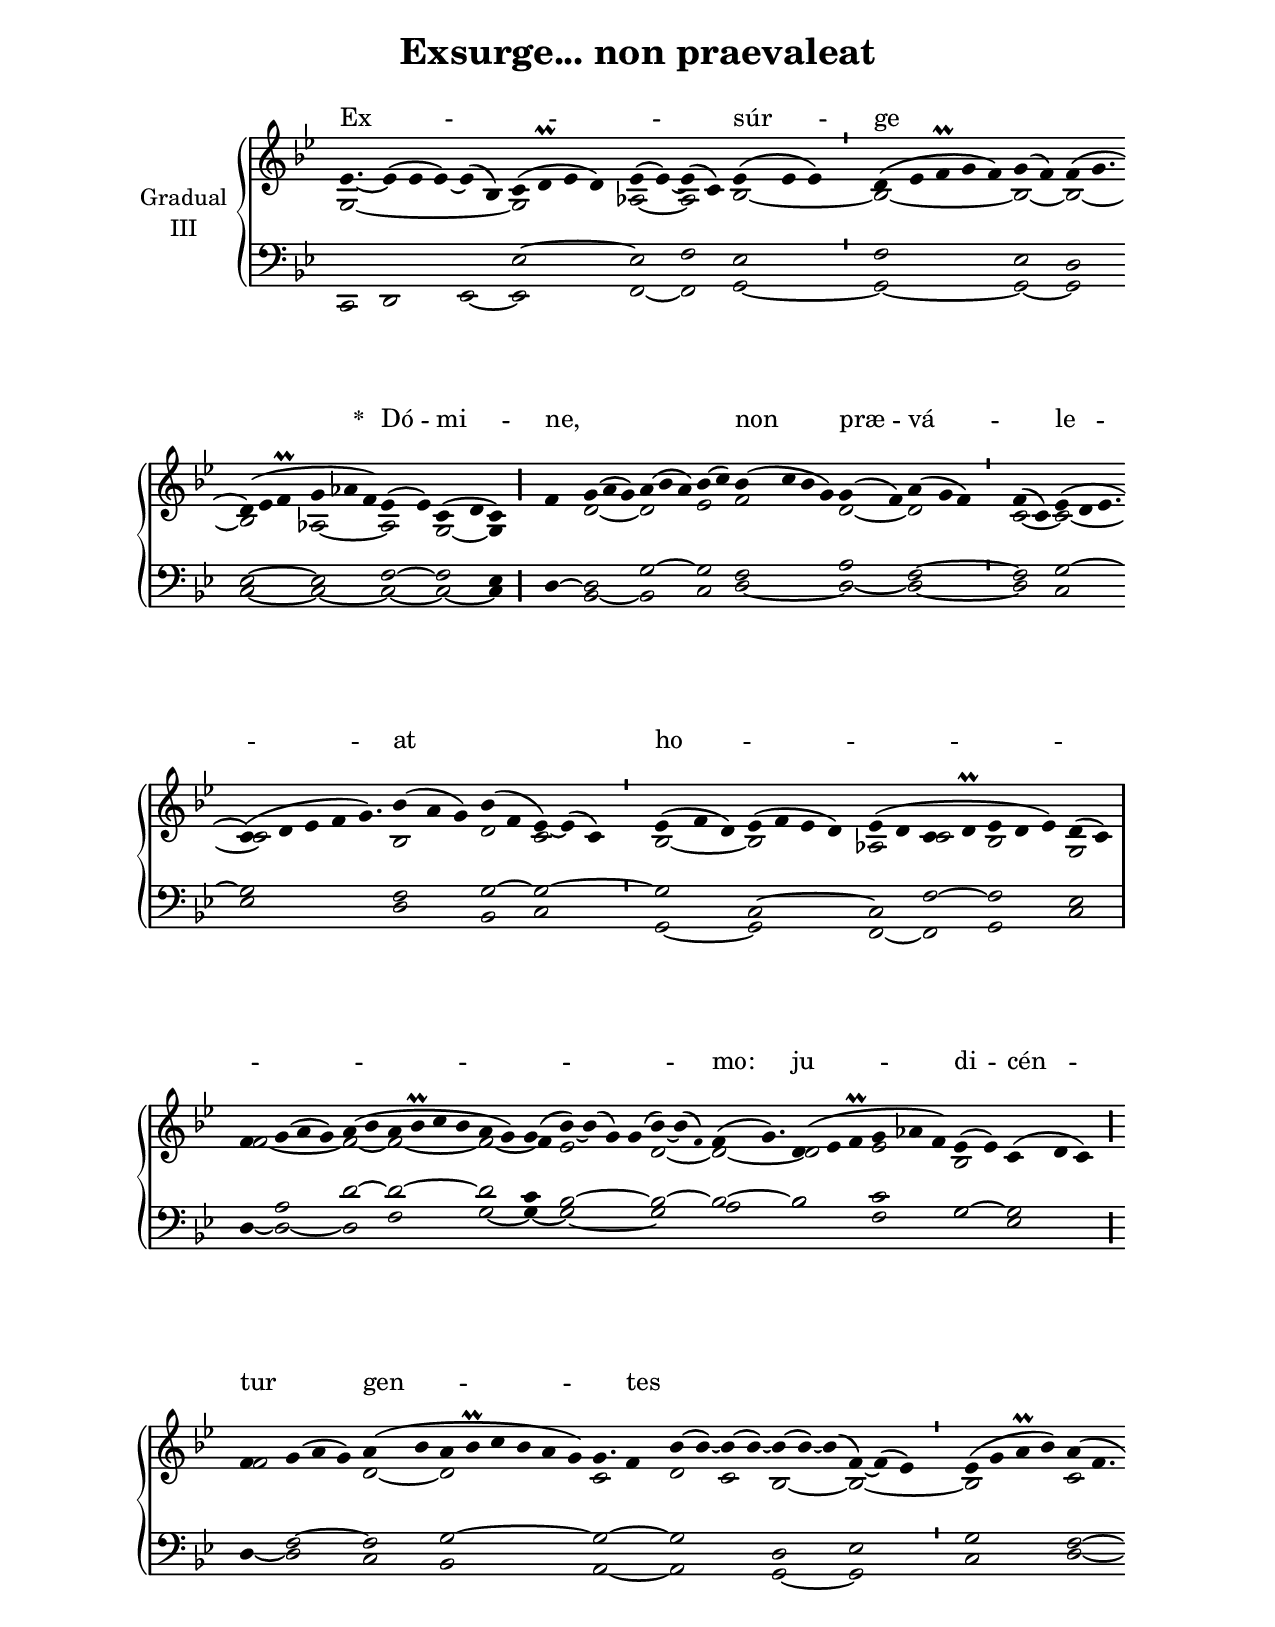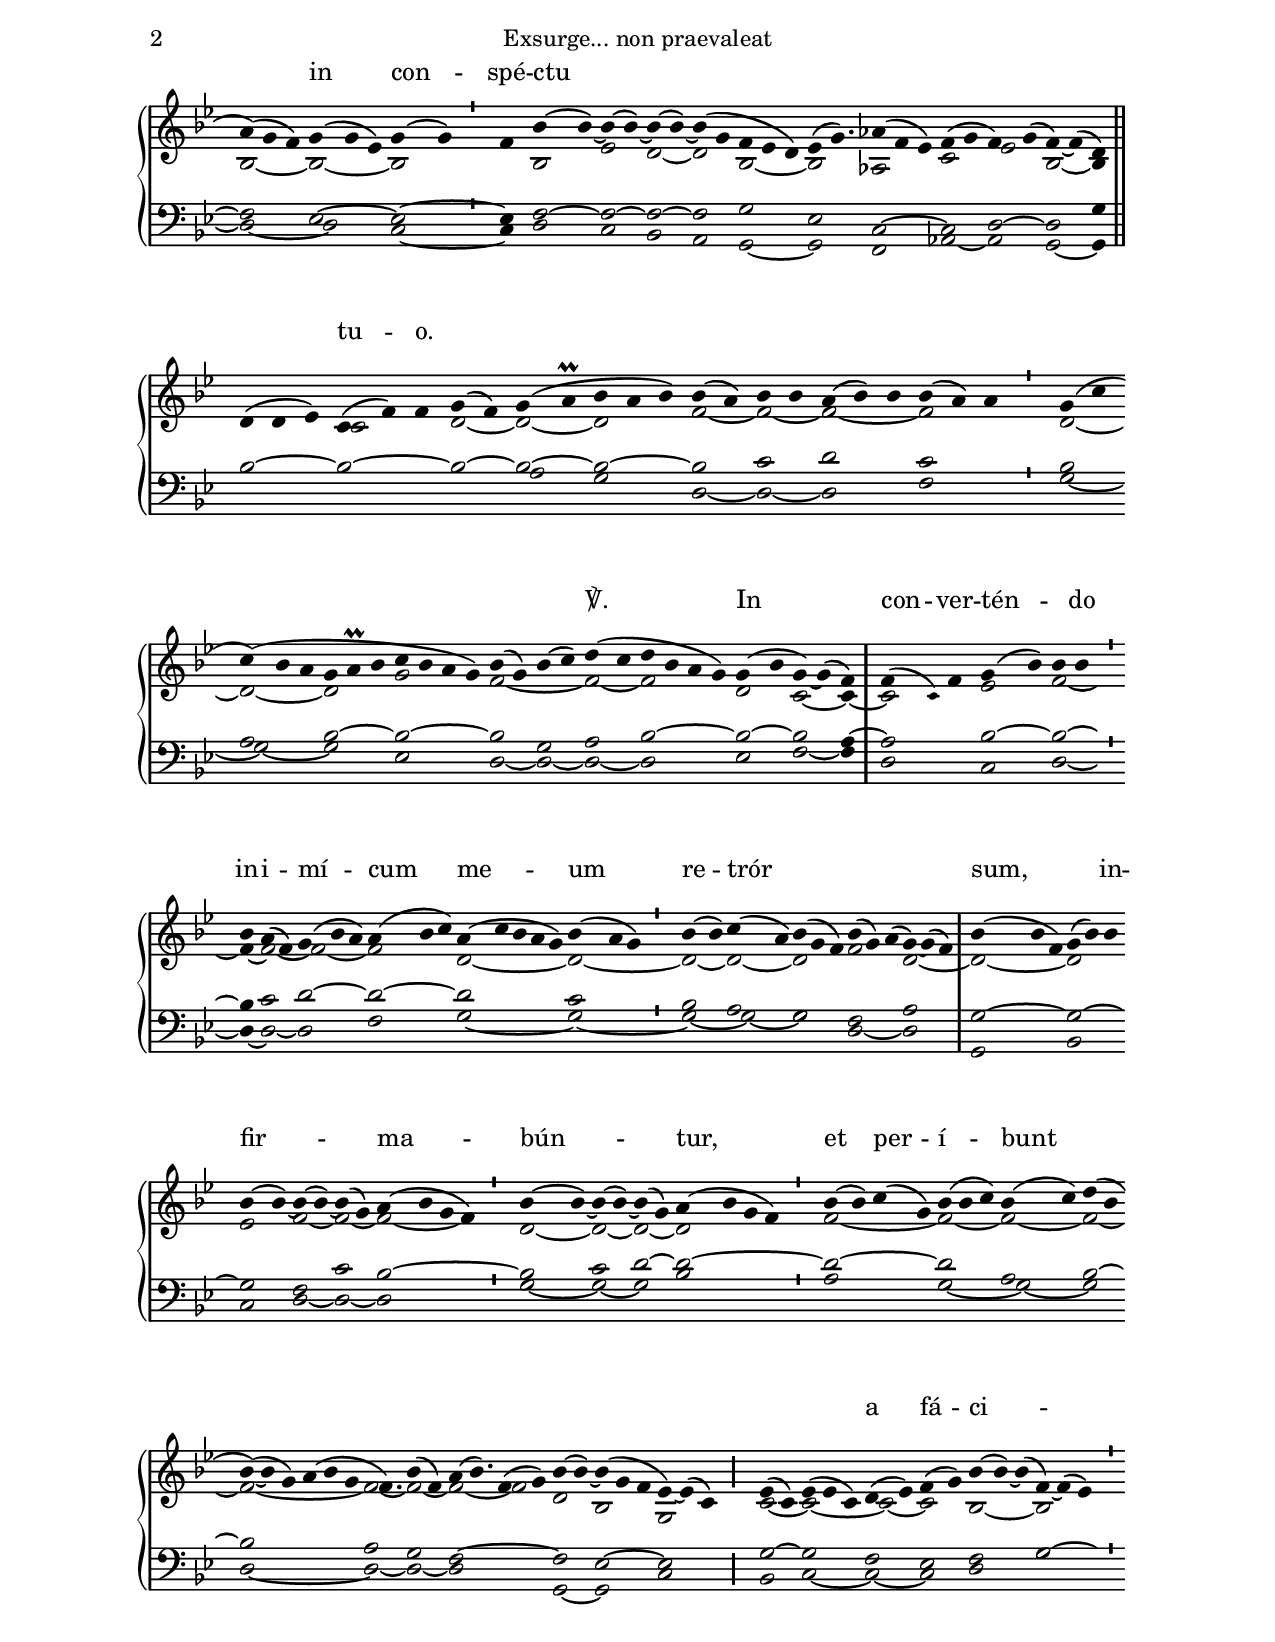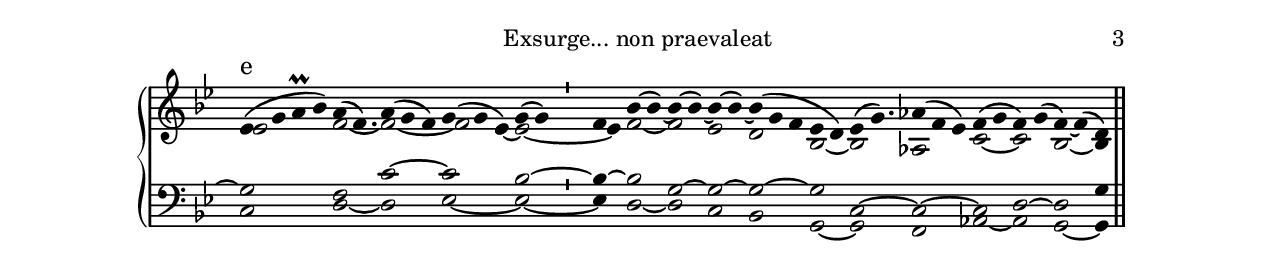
\version "2.18"
\include "gregorian.ly"
\include "noh2.ily"


%Page reference: page i.224
%(volume.page)

global = {
 \key d \phrygian
 \cadenzaOn 
}

\header {
  title = \markup \center-column {"Exsurge... non praevaleat" \vspace #1 }
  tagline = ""
  composer = ""
}

\paper {
 #(include-special-characters)
  oddHeaderMarkup = \markup \fill-line {
    \line {}
    \center-column {
      \on-the-fly #first-page     " "
      \on-the-fly #not-first-page "Exsurge... non praevaleat"
    }
    \line { \on-the-fly #print-page-number-check-first \fromproperty #'page:page-number-string }
  }
  evenHeaderMarkup = \markup \fill-line {
    \line { \on-the-fly #print-page-number-check-first \fromproperty #'page:page-number-string }
    \center-column { "Exsurge... non praevaleat" }
    \line {}
  }
}

chantText = \lyricmode {
Ex -- _ _ súr -- ge _ _ 
\set stanza = " * " Dó -- mi -- ne, _ _ _ 
non præ -- vá -- _ le -- at _ ho -- _ _ _ _ _ _ _ _ mo: 
ju -- di -- cén -- tur _ gen -- _ tes _ _ _ 
in con -- spé -- ctu _ _ _ _ _ tu -- o. _ _ _ _ _ _ _ _ _ _ _ _ ℣. 
In con -- ver -- tén -- _ do in -- i -- mí -- cum me -- um re -- trór _ _ _ sum, _ 
in -- fir -- ma -- bún -- tur, et per -- í -- bunt _ _ _ _ _ _ _ _ 
a fá -- ci -- e _ _ _ _ _ _ _ _ _ _ _ _ _ _ _ _ _ _ _ _ 
\set stanza = " * " 
tu -- _ _ _ _ _ _ _ a _ _ _ _ _ _ _ _ _ _ _ _ }

chantMusic = {
\tieDown   ees'4. ~ ees'4 ( ees'4 ees'4) ~ ees'4 ( bes4) c'4 ( d'\prall ees'4 d'4) ees'4 ( ees'4) ~ ees'4 ( c'4) ees'4 ( ees'4 ees'4) \divisioMinima
 d'4 ( ees'4 f'\prall g'4 f'4) g'4 ( f'4)  f'4 ( g'4. \forceBreak
) d'4 ( ees'4 f'\prall g'4 aes'4 f'4) ees'4 ( ees'4) c'4 ( d'4 c'4) \divisioMaior
 f'4 g'4 ( a'4 g'4) a'4 ( bes'4 a'4) bes'4 ( c''4) bes'4 ( c''4 bes'4 g'4) g'4 ( f'4) a'4 ( g'4 f'4) \divisioMinima
 f'4 ( c'4) ees'4 ( d'4 ees'4. \forceBreak
) c'4 ( d'4 ees'4 f'4 g'4.) bes'4 ( a'4 g'4) bes'4 ( f'4 ees'4) ~ ees'4 ( c'4) \divisioMinima
 ees'4 ( f'4 d'4) ees'4 ( f'4 ees'4 d'4) ees'4 ( d'4 c'4 d'\prall ees'4 d'4 ees'4) d'4 ( c'4) \divisioMaxima \forceBreak

 f'4 g'4 ( a'4 g'4) a'4 ( bes'4 a'4 bes'\prall c''4 bes'4 a'4 g'4) g'4 ( bes'4) ~ bes'4 ( g'4) g'4 ( bes'4) ~ bes'4 ( \once \tweak #'font-size #-4 f' )  f'4 ( g'4.) d'4 ( ees'4 f'\prall g'4 aes'4 f'4) ees'4 ( ees'4) c'4 ( d'4 c'4) \divisioMaior \forceBreak

 f'4 g'4 ( a'4 g'4) a'4 ( bes'4 a'4 bes'\prall c''4 bes'4 a'4 g'4) g'4. f'4 bes'4 ( bes'4) ~ bes'4 ( bes'4) ~ bes'4 ( bes'4) ~ bes'4 ( f'4) ~ f'4 ( ees'4) \divisioMinima
 ees'4 ( g'4 a'\prall bes'4) a'4 ( f'4. \forceBreak
) a'4 ( g'4 f'4) g'4 ( g'4 ees'4) g'4 ( g'4) \divisioMinima
 f'4 bes'4 ( bes'4) ~ bes'4 ( bes'4) ~ bes'4 ( bes'4) ~ bes'4 ( g'4 f'4 ees'4 d'4)  ees'4 ( g'4.) aes'4 ( f'4 ees'4) f'4 ( g'4 f'4) g'4 ( f'4) ~ f'4 ( d'4) \finalis \forceBreak

 d'4 ( d'4 ees'4) c'4 ( f'4) f'4 g'4 ( f'4) g'4 ( a'\prall bes'4 a'4 bes'4) bes'4 ( a'4) bes'4 bes'4 a'4 ( bes'4) bes'4 bes'4 ( a'4) a'4 \divisioMinima
 g'4 ( c''4 \forceBreak
) c''4 ( bes'4 a'4 g'4 a'\prall bes'4 c''4 bes'4 a'4 g'4) bes'4 ( g'4) bes'4 ( c''4) d''4 ( c''4 d''4 bes'4 a'4 g'4) g'4 ( bes'4 g'4) ~ g'4 ( f'4) \divisioMaxima
 f'4 ( \once \tweak #'font-size #-4 c' ) f'4 g'4 ( bes'4) bes'4 bes'4 \divisioMinima \forceBreak

 bes'4 a'4 ( f'4) g'4 ( bes'4 a'4) a'4 ( bes'4 c''4) a'4 ( c''4 bes'4 a'4 g'4) bes'4 ( a'4 g'4) \divisioMinima
 bes'4 ( bes'4) c''4 ( a'4) bes'4 ( g'4 f'4) bes'4 ( g'4) a'4 ( g'4) ~ g'4 ( f'4) \divisioMaxima
 bes'4 ( bes'4 f'4) g'4 ( bes'4) bes'4 \forceBreak
 bes'4 ( bes'4) ~ bes'4 ( bes'4) ~ bes'4 ( g'4) a'4 ( bes'4 g'4 f'4) \divisioMinima
 bes'4 ( bes'4) ~ bes'4 ( bes'4) ~ bes'4 ( g'4) a'4 ( bes'4 g'4 f'4) \divisioMinima
 bes'4 ( bes'4) c''4 ( g'4) bes'4 ( bes'4 c''4) bes'4 ( c''4) d''4 ( bes'4 \forceBreak
) ~ bes'4 ( bes'4 g'4) a'4 ( bes'4 g'4 f'4.) bes'4 ( f'4) a'4 ( bes'4.) f'4 ( g'4) bes'4 ( bes'4) ~ bes'4 ( g'4 f'4 ees'4) ~ ees'4 ( c'4) \divisioMaior
 ees'4 ( c'4) ees'4 ( ees'4 c'4) d'4 ( ees'4) f'4 ( g'4) bes'4 ( bes'4) ~ bes'4 ( f'4) ~ f'4 ( ees'4) \divisioMinima \forceBreak

 ees'4 ( g'4 a'\prall bes'4) a'4 ( f'4.) a'4 ( g'4 f'4) g'4 ( g'4 ees'4) g'4 ( g'4) \divisioMinima
 f'4 bes'4 ( bes'4) ~ bes'4 ( bes'4) ~ bes'4 ( bes'4) ~ bes'4 ( g'4 f'4 ees'4 d'4)  ees'4 ( g'4.) aes'4 ( f'4 ees'4) f'4 ( g'4 f'4) g'4 ( f'4) ~ f'4 ( d'4) \finalis

}

altoMusic = {
g2*13/4 ~ g2*4/2 aes2 ~ aes2 bes2*3/2 ~ \divisioMinima
bes2*5/2 ~ bes2 ~ bes2*5/4 ~ bes2*3/2 aes2*3/2 ~ aes2 g2 ~ g4 \divisioMaior
r4 d'2*3/2 ~ d'2*3/2 ees'2 f'2*4/2 d'2 ~ d'2*3/2 \divisioMinima
c'2 ~ c'2*7/4 ~ c'2*11/4 bes2*3/2 d'2 c'2*3/2 \divisioMinima
bes2*3/2 ~ bes2*4/2 aes2 c'2 bes2*3/2 g2 \divisioMaxima
f'2*4/2 ~ f'2 ~ f'2*4/2 ~ f'2 ~ f'4 ees'2*4/2 d'2*3/2 ~ d'2*5/4 ~ d'2*3/2 ees'2*3/2 bes2 r2*3/2 \divisioMaior
f'2*4/2 d'2 ~ d'2*6/2 c'2*5/4 d'2 c'2 bes2*3/2 ~ bes2*3/2 ~ \divisioMinima
bes2*4/2 c'2*5/4 bes2*3/2 ~ bes2*3/2 ~ bes2 \divisioMinima
r4 bes2 ees'2 d'2 ~ d'2 bes2*3/2 ~ bes2*5/4 aes2*3/2 c'2 ees'2 bes2 ~ bes4 \finalis
r2*3/2 c'2*3/2 d'2 ~ d'2 ~ d'2*3/2 f'2 ~ f'2 ~ f'2*3/2 ~ f'2*3/2 \divisioMinima
d'2 ~ d'2*3/2 ~ d'2*3/2 g'2*4/2 f'2*4/2 ~ f'2 ~ f'2*4/2 d'2 c'2 ~ c'4 ~ \divisioMaxima
c'2*3/2 ees'2 f'2 ~ \divisioMinima
f'4 ~ f'2 ~ f'2*3/2 ~ f'2*3/2 d'2*5/2 ~ d'2*3/2 ~ \divisioMinima
d'2 ~ d'2 ~ d'2*3/2 f'2*3/2 d'2*3/2 ~ \divisioMaxima
d'2*3/2 ~ d'2*3/2 ees'2 f'2 ~ f'2 ~ f'2*3/2 ~ f'4 \divisioMinima
d'2 ~ d'2 ~ d'2 ~ d'2*4/2 \divisioMinima
f'2*4/2 ~ f'2*3/2 ~ f'2 ~ f'2 ~ f'2*6/2 ~ f'2*3/4 ~ f'2 ~ f'2*5/4 ~ f'2 d'2 bes2*3/2 g2*3/2 \divisioMaior
c'2 ~ c'2*3/2 ~ c'2 ~ c'2 bes2*3/2 ~ bes2*3/2 \divisioMinima
ees'2*4/2 f'2*5/4 ~ f'2*3/2 ~ f'2 ees'4 ~ ees'2 ~ \divisioMinima
ees'4 f'2 ~ f'2 ees'2 d'2*3/2 bes2 ~ bes2*5/4 aes2*3/2 c'2 ~ c'2 bes2 ~ bes4 \finalis
}

tenorMusic = {
r2*13/4 ees2*4/2 ~ ees2 f2 ees2*3/2 \divisioMinima
f2*5/2 ees2 d2*5/4 ees2*3/2 ~ ees2*3/2 f2 ~ f2 ees4 \divisioMaior
d4 ~ d2*3/2 g2*3/2 ~ g2 f2*4/2 a2 f2*3/2 ~ \divisioMinima
f2 g2*7/4 ~ g2*11/4 f2*3/2 g2 ~ g2*3/2 ~ \divisioMinima
g2*3/2 c2*4/2 ~ c2 f2 ~ f2*3/2 ees2 \divisioMaxima
r4 a2*3/2 d'2 ~ d'2*4/2 ~ d'2 c'4 bes2*4/2 ~ bes2*3/2 ~ bes2*5/4 ~ bes2*3/2 c'2*3/2 g2 ~ g2*3/2 \divisioMaior
r4 f2*3/2 ~ f2 g2*6/2 ~ g2*5/4 ~ g2*4/2 d2*3/2 ees2*3/2 \divisioMinima
g2*4/2 f2*5/4 ~ f2*3/2 ees2*3/2 ~ ees2 ~ \divisioMinima
ees4 f2 ~ f2 ~ f2 ~ f2 g2*3/2 ees2*5/4 c2*3/2 ~ c2 d2 ~ d2 g4 \finalis
bes2*3/2 ~ bes2*3/2 ~ bes2 ~ bes2 ~ bes2*3/2 ~ bes2 c'2 d'2*3/2 c'2*3/2 \divisioMinima
bes2 a2*3/2 bes2*3/2 ~ bes2*4/2 ~ bes2 g2 a2 bes2*4/2 ~ bes2 ~ bes2 a4 ~ \divisioMaxima
a2*3/2 bes2 ~ bes2 ~ \divisioMinima
bes4 c'2 d'2*3/2 ~ d'2*3/2 ~ d'2*5/2 c'2*3/2 \divisioMinima
bes2 a2 g2*3/2 f2*3/2 a2*3/2 \divisioMaxima
g2*3/2 ~ g2*3/2 ~ g2 f2 c'2 bes2*4/2 ~ \divisioMinima
bes2 c'2 d'2 ~ d'2*4/2 ~ \divisioMinima
d'2*4/2 ~ d'2*3/2 a2 bes2 ~ bes2*6/2 a2*3/4 g2 f2*9/4 ~ f2 ees2*3/2 ~ ees2*3/2 \divisioMaior
g2 ~ g2*3/2 f2 ees2 f2*3/2 g2*3/2 ~ \divisioMinima
g2*4/2 f2*5/4 c'2*3/2 ~ c'2*3/2 bes2 ~ \divisioMinima
bes4 ~ bes2 g2 ~ g2 ~ g2*3/2 ~ g2 c2*5/4 ~ c2*3/2 ~ c2 d2 ~ d2 g4 \finalis
}

bassMusic = {
c,2*3/4 d,2*3/2 ees,2 ~ ees,2*4/2 f,2 ~ f,2 g,2*3/2 ~ \divisioMinima
g,2*5/2 ~ g,2 ~ g,2*5/4 c2*3/2 ~ c2*3/2 ~ c2 ~ c2 ~ c4 \divisioMaior
r4 bes,2*3/2 ~ bes,2*3/2 c2 d2*4/2 ~ d2 ~ d2*3/2 ~ \divisioMinima
d2 c2*7/4 ees2*11/4 d2*3/2 bes,2 c2*3/2 \divisioMinima
g,2*3/2 ~ g,2*4/2 f,2 ~ f,2 g,2*3/2 c2 \divisioMaxima
d4 ~ d2*3/2 ~ d2 f2*4/2 g2 ~ g4 ~ g2*4/2 ~ g2*3/2 a2*5/4 bes2*3/2 f2*3/2 g2 ees2*3/2 \divisioMaior
d4 ~ d2*3/2 c2 bes,2*6/2 a,2*5/4 ~ a,2*4/2 g,2*3/2 ~ g,2*3/2 \divisioMinima
c2*4/2 d2*5/4 ~ d2*3/2 ~ d2*3/2 c2 ~ \divisioMinima
c4 d2 c2 bes,2 a,2 g,2*3/2 ~ g,2*5/4 f,2*3/2 aes,2 ~ aes,2 g,2 ~ g,4 \finalis
r2*3/2 r2*3/2 r2 a2 g2*3/2 d2 ~ d2 ~ d2*3/2 f2*3/2 \divisioMinima
g2 ~ g2*3/2 ~ g2*3/2 ees2*4/2 d2 ~ d2 ~ d2 ~ d2*4/2 ees2 f2 ~ f4 \divisioMaxima
d2*3/2 c2 d2 ~ \divisioMinima
d4 ~ d2 ~ d2*3/2 f2*3/2 g2*5/2 ~ g2*3/2 ~ \divisioMinima
g2 ~ g2 ~ g2*3/2 d2*3/2 ~ d2*3/2 \divisioMaxima
g,2*3/2 bes,2*3/2 c2 d2 ~ d2 ~ d2*4/2 \divisioMinima
g2 ~ g2 ~ g2 bes2*4/2 \divisioMinima
a2*4/2 g2*3/2 ~ g2 ~ g2 d2*6/2 ~ d2*3/4 ~ d2 ~ d2*9/4 g,2 ~ g,2*3/2 c2*3/2 \divisioMaior
bes,2 c2*3/2 ~ c2 ~ c2 d2*3/2 g2*3/2 \divisioMinima
c2*4/2 d2*5/4 ~ d2*3/2 ees2*3/2 ~ ees2 ~ \divisioMinima
ees4 d2 ~ d2 c2 bes,2*3/2 g,2 ~ g,2*5/4 f,2*3/2 aes,2 ~ aes,2 g,2 ~ g,4 \finalis
}

voiceLines = {
\voiceLineStyle


}

\score{
  <<
    \new GrandStaff <<
      \set GrandStaff.autoBeaming = ##f
      \set GrandStaff.instrumentName = \markup \center-column {
        "Gradual"
        "III"
      }
      \new Staff = up <<
        \new Voice = "chant" {
          \voiceOne \global \chantMusic
        }
        \new Voice {
          \voiceTwo \global \altoMusic
        }
      >>

      \new Staff = down <<
        \clef bass
        \new Voice {
          \voiceOne \global \tenorMusic
        }
        \new Voice {
          \voiceTwo \global \bassMusic
        }
	\new Voice {
        \voiceThree \global \voiceLines
        }
      >>
    >>
    \new Lyrics \lyricsto chant {
      \chantText
    }
  >>
  \layout{
  }
  \midi{
    \tempo 4 = 125
  }
}
